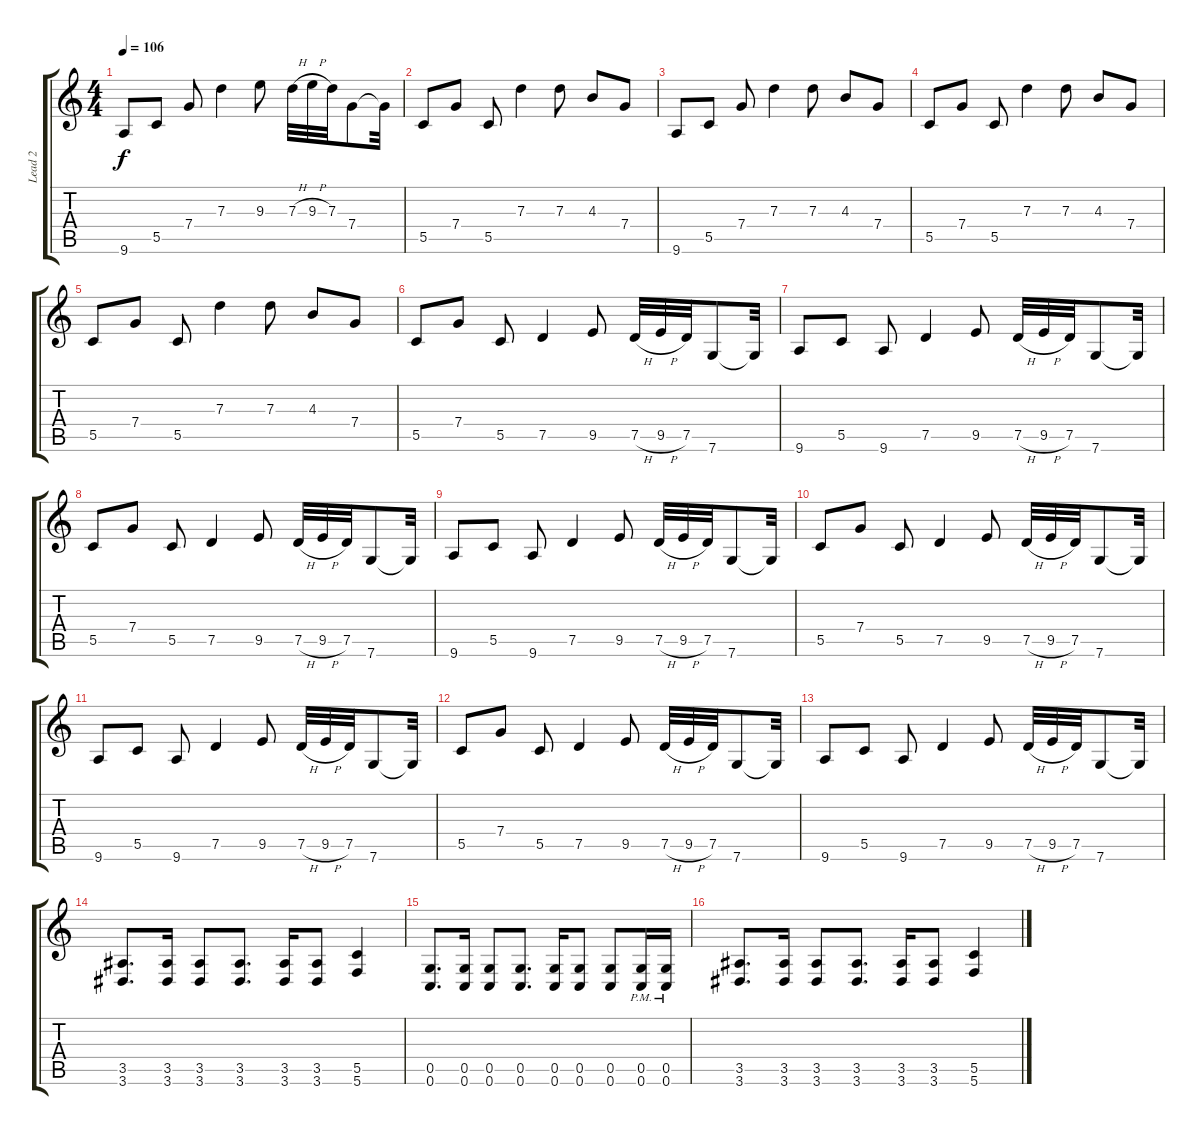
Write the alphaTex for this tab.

\track ("Lead 2" "Lead 2") {instrument distortionguitar}
\staff {score tabs}
\tuning (E4 C4 G3 C3 G2 C2) {hide}
\ts (4 4)
\tempo 106
\clef g2
\ks c
9.6.8{dy f} 5.5.8 7.4.8 7.3.4 9.3.8 7.3{h}.32 9.3{h}.32 7.3.32 7.4.8 7.4{t}.32 |
5.5.8 7.4.8 5.5.8 7.3.4 7.3.8 4.3.8 7.4.8 |
9.6.8 5.5.8 7.4.8 7.3.4 7.3.8 4.3.8 7.4.8 |
5.5.8 7.4.8 5.5.8 7.3.4 7.3.8 4.3.8 7.4.8 |
5.5.8 7.4.8 5.5.8 7.3.4 7.3.8 4.3.8 7.4.8 |
5.5.8 7.4.8 5.5.8 7.5.4 9.5.8 7.5{h}.32 9.5{h}.32 7.5.32 7.6.8 7.6{t}.32 |
9.6.8 5.5.8 9.6.8 7.5.4 9.5.8 7.5{h}.32 9.5{h}.32 7.5.32 7.6.8 7.6{t}.32 |
5.5.8 7.4.8 5.5.8 7.5.4 9.5.8 7.5{h}.32 9.5{h}.32 7.5.32 7.6.8 7.6{t}.32 |
9.6.8 5.5.8 9.6.8 7.5.4 9.5.8 7.5{h}.32 9.5{h}.32 7.5.32 7.6.8 7.6{t}.32 |
5.5.8 7.4.8 5.5.8 7.5.4 9.5.8 7.5{h}.32 9.5{h}.32 7.5.32 7.6.8 7.6{t}.32 |
9.6.8 5.5.8 9.6.8 7.5.4 9.5.8 7.5{h}.32 9.5{h}.32 7.5.32 7.6.8 7.6{t}.32 |
5.5.8 7.4.8 5.5.8 7.5.4 9.5.8 7.5{h}.32 9.5{h}.32 7.5.32 7.6.8 7.6{t}.32 |
9.6.8 5.5.8 9.6.8 7.5.4 9.5.8 7.5{h}.32 9.5{h}.32 7.5.32 7.6.8 7.6{t}.32 |
(3.5 3.6).8{d} (3.5 3.6).16 (3.5 3.6).8 (3.5 3.6).8{d} (3.5 3.6).16 (3.5 3.6).8 (5.5 5.6).4 |
(0.5 0.6).8{d} (0.5 0.6).16 (0.5 0.6).8 (0.5 0.6).8{d} (0.5 0.6).16 (0.5 0.6).8 (0.5 0.6).8 (0.5{pm} 0.6{pm}).16 (0.5{pm} 0.6{pm}).16 |
(3.5 3.6).8{d} (3.5 3.6).16 (3.5 3.6).8 (3.5 3.6).8{d} (3.5 3.6).16 (3.5 3.6).8 (5.5 5.6).4
